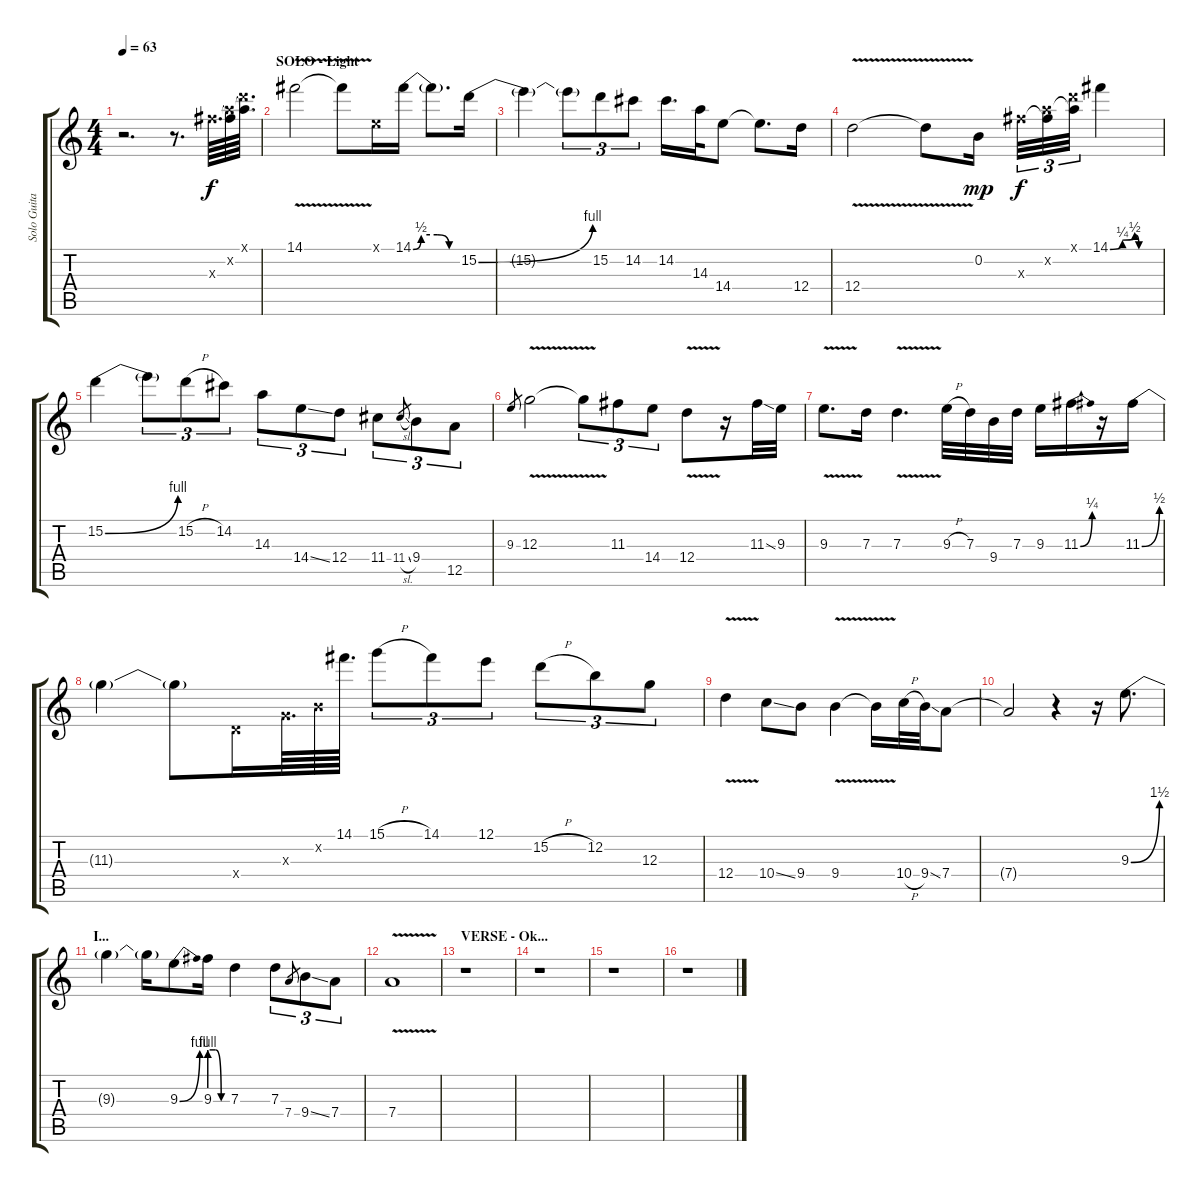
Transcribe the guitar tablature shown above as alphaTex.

\track ("Solo Guitar (Gilmour)" "Solo Guita") {instrument distortionguitar}
\staff {score tabs}
\tuning (E4 B3 G3 D3 A2 E2) {hide}
\ts (4 4)
\tempo 63
\clef g2
\ks c
r.2{d dy f} r.8{d} 11.3{x}.64{d} (10.2{x} 11.3{t}).64 (10.1{x} 10.2{t}).64{d} |
\section ("" "SOLO - Light")
14.1{v}.2 14.1{t}.8 0.1{x}.16 14.1{be (custom 0 0 10 2 30 2 45 0 60 0)}.16 14.1{t}.8{d} 15.2{be (bend 0 0 60 4)}.16 |
15.2{t}.4 15.2{t}.8{tu (3 2)} 15.2.8{tu (3 2)} 14.2.8{tu (3 2)} 14.2.16{d} 14.3.32 14.4.8 14.4{t}.8{d} 12.4.16 |
12.4{v}.2 12.4{t}.8 0.2.16{dy mp} 11.3{x}.32{tu (3 2) dy f} (10.2{x} 11.3{t}).32{tu (3 2)} (10.1{x} 10.2{t}).32{tu (3 2)} 14.1{be (custom 0 0 15 1 30 2 35 0 40 0 45 0 60 0)}.4 |
15.2{be (bend 0 0 60 4)}.4 15.2{t}.8{tu (3 2)} 15.2{h}.8{tu (3 2)} 14.2.8{tu (3 2)} 14.3.8{tu (3 2)} 14.4{ss}.8{tu (3 2)} 12.4.8{tu (3 2)} 11.4.8{tu (3 2)} 11.4{sl}.8{gr} 9.4.8{tu (3 2)} 12.5.8{tu (3 2)} |
9.3.8{gr} 12.3{v}.2 12.3{t}.8{tu (3 2)} 11.3.8{tu (3 2)} 14.4.8{tu (3 2)} 12.4{v}.8 r.16 11.3{ss}.32 9.3.32 |
9.3{v}.8{d} 7.3.16 7.3{v}.4{d} 9.3{h}.32 7.3.32 9.4.32 7.3.32 9.3.16 11.3{be (bend 0 0 60 1)}.16 r.16 11.3{be (bend 0 0 60 2)}.16 |
11.3{t}.4 11.3{t}.8 0.4{x}.16 0.3{x}.64{d} 0.2{x}.64 14.1.64{d} 15.1{h}.8{tu (3 2)} 14.1.8{tu (3 2)} 12.1.8{tu (3 2)} 15.2{h}.8{tu (3 2)} 12.2.8{tu (3 2)} 12.3.8{tu (3 2)} |
12.4{v}.4 10.4{ss}.8 9.4.8 9.4{v}.4 9.4{t}.16 10.4{h}.32 9.4{ss}.32 7.4.8 |
7.4{t}.2 r.4 r.16 9.3{be (bend 0 0 60 6)}.8{d} |
\section ("" "I...")
9.3{t}.4 9.3{t}.16 9.3{be (bend 0 0 60 4)}.8 9.3{be (custom 0 4 20 4 40 0 60 0)}.16 7.3.4 7.3.8{tu (3 2)} 7.4.8{gr} 9.4{ss}.8{tu (3 2)} 7.4.8{tu (3 2)} |
7.4{v}.1 |
\section ("" "VERSE - Ok...")
r.1 |
r.1 |
r.1 |
r.1
